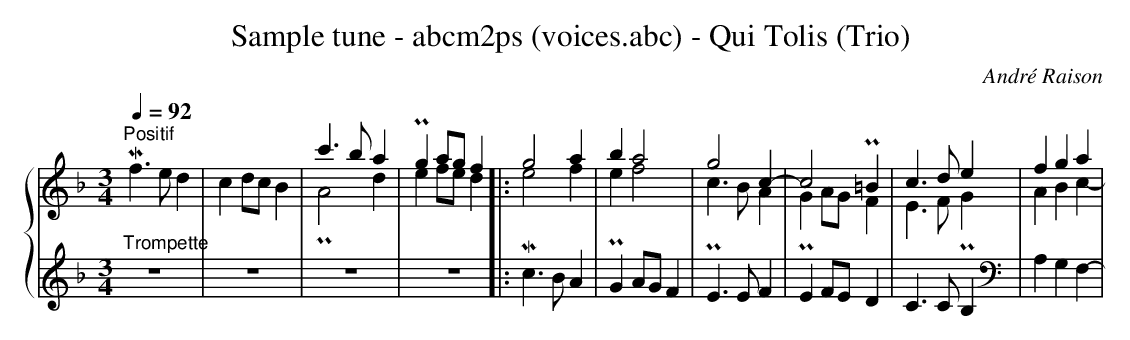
X:1
T:Sample tune - abcm2ps (voices.abc) - Qui Tolis (Trio)
C:André Raison
L:1/4
M:3/4
Q:1/4=92
K:F
%%staves {(Pos1 Pos2) Trompette}
V:Pos1
"^Positif"x3  |x3    |c'>ba|Pga/g/f|:g2a  |ba2    |g2c- |c2P=B  |c>de  |fga    |
V:Pos2
	 Mf>ed|cd/c/B|PA2d |ef/e/d |:e2f  |ef2    |c>BA |GA/G/F |E>FG  |ABc-   |
V:Trompette
"^Trompette"z3|z3    |z3   |z3     |:Mc>BA|PGA/G/F|PE>EF|PEF/E/D|C>CPB,|A,G,F,-|
